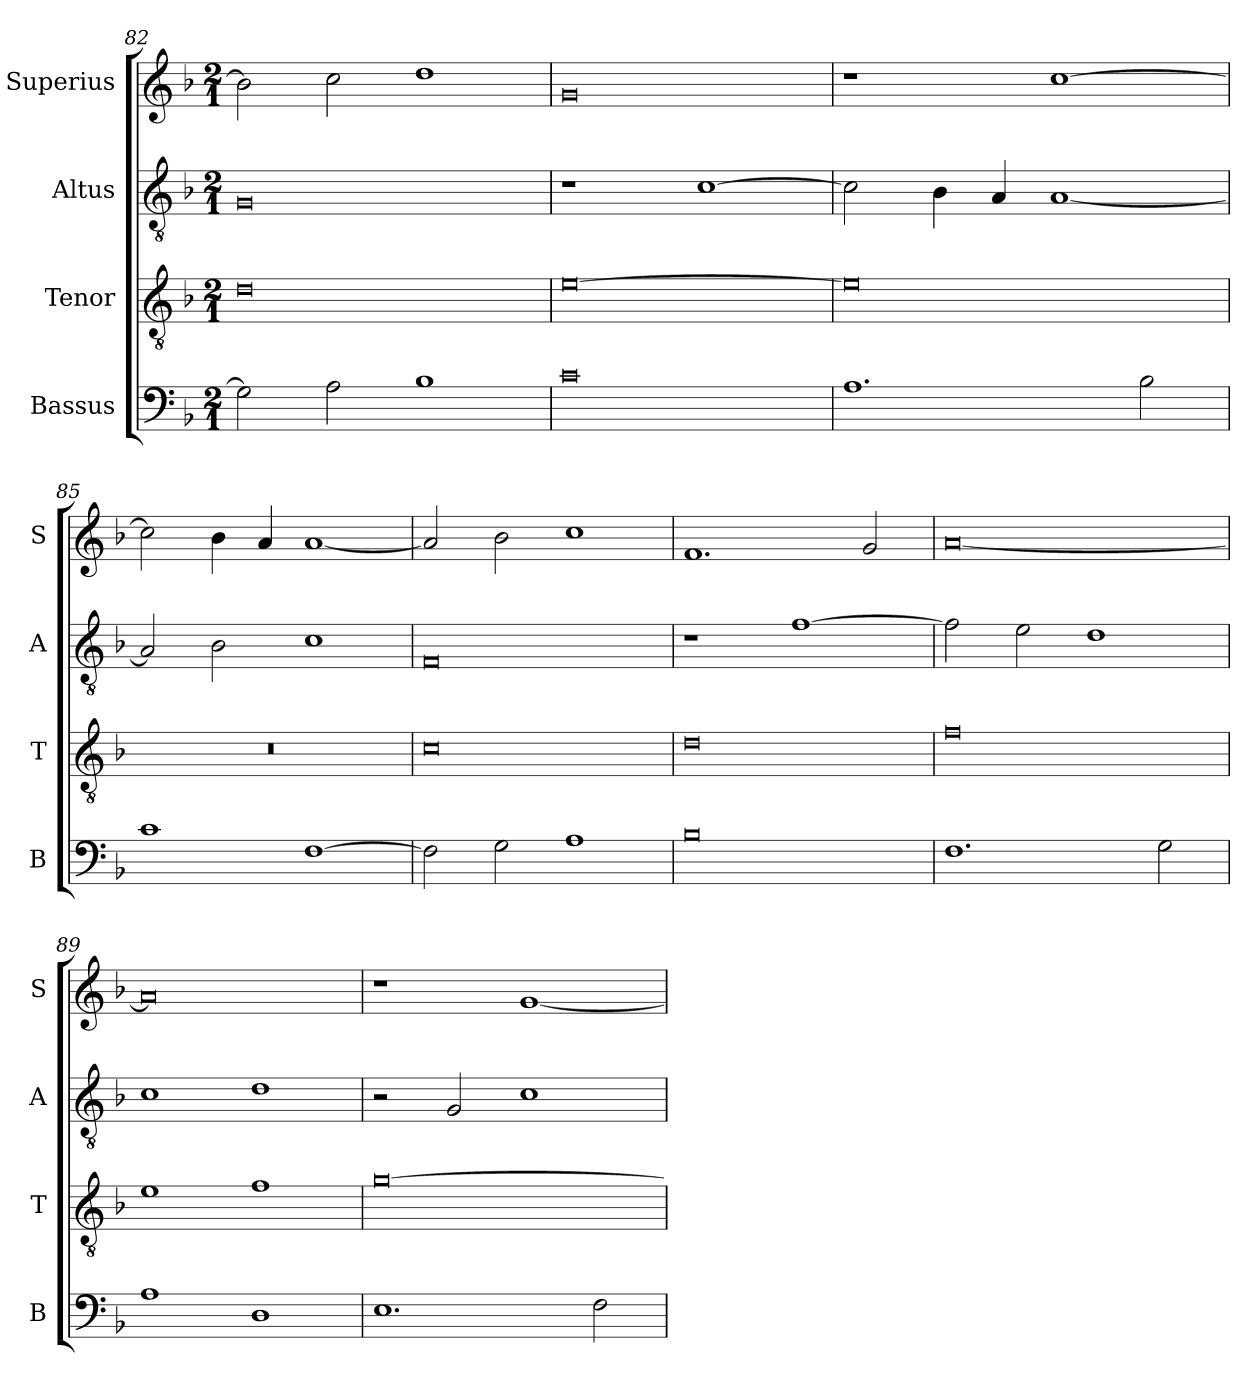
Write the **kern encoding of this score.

**kern	**kern	**kern	**kern
*part4	*part3	*part2	*part1
*staff4	*staff3	*staff2	*staff1
*I"Bassus	*I"Tenor	*I"Altus	*I"Superius
*I'B	*I'T	*I'A	*I'S
*clefF4	*clefGv2	*clefGv2	*clefG2
*k[b-]	*k[b-]	*k[b-]	*k[b-]
*M2/1	*M2/1	*M2/1	*M2/1
=82	=82	=82	=82
2G\]	0d	0G	2b-\]
2A\	.	.	2cc\
1B-	.	.	1dd
=83	=83	=83	=83
0c	[0e	1r	0g
.	.	[1c	.
=84	=84	=84	=84
1.A	0e]	2c\]	1r
.	.	4B-\	.
.	.	4A/	.
.	.	[1A	[1cc
2B-\	.	.	.
=85	=85	=85	=85
1c	0r	2A/]	2cc\]
.	.	2B-\	4b-\
.	.	.	4a/
[1F	.	1c	[1a
=86	=86	=86	=86
2F\]	0c	0F	2a/]
2G\	.	.	2b-\
1A	.	.	1cc
=87	=87	=87	=87
0B-	0d	1r	1.f
.	.	[1f	.
.	.	.	2g/
=88	=88	=88	=88
1.F	0f	2f\]	[0a
.	.	2e\	.
.	.	1d	.
2G\	.	.	.
=89	=89	=89	=89
1A	1e	1c	0a]
1D	1f	1d	.
=90	=90	=90	=90
1.E	[0g	2r	1r
.	.	2G/	.
.	.	1c	[1g
2F\	.	.	.
=	=	=	=
*-	*-	*-	*-
